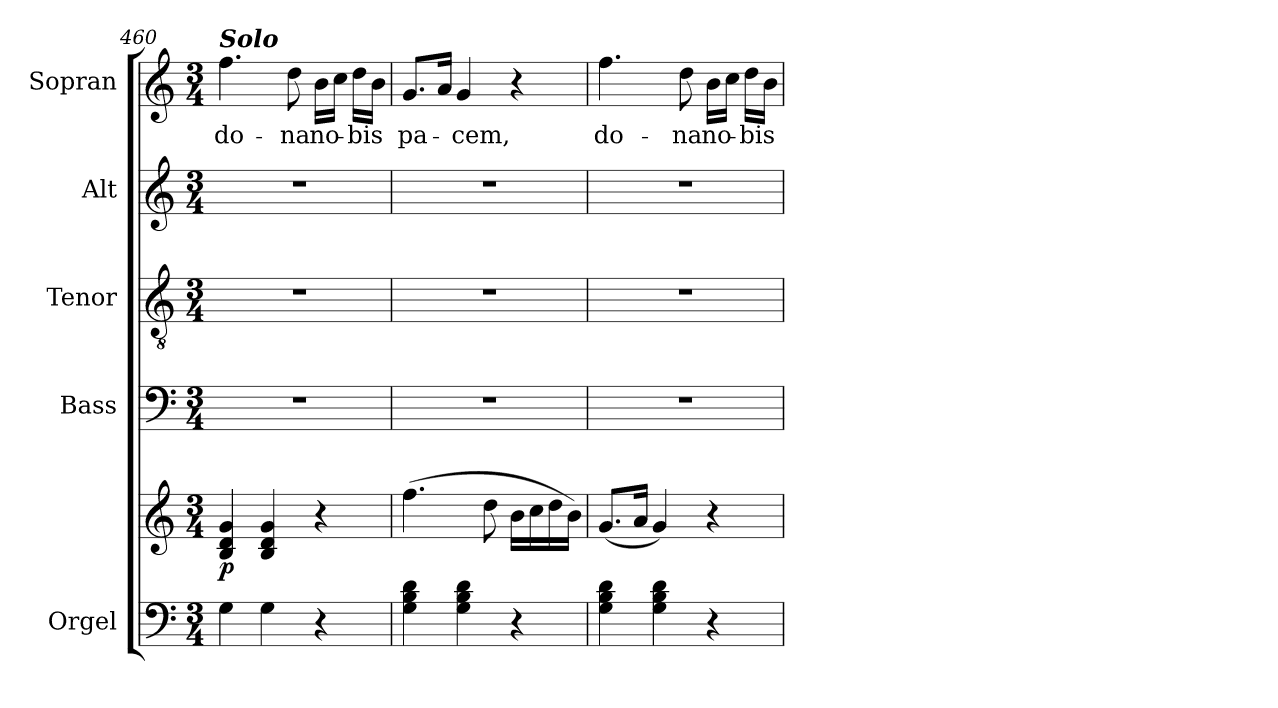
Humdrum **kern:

**kern	**kern	**dynam	**kern	**kern	**kern	**kern	**text
*part5	*part5	*part5	*part4	*part3	*part2	*part1	*part1
*staff6	*staff5	*staff5/6	*staff4	*staff3	*staff2	*staff1	*staff1
*I"Orgel	*	*	*I"Bass	*I"Tenor	*I"Alt	*I"Sopran	*
*I'Org.	*	*	*I'B.	*I'T.	*I'A.	*I'S.	*
*clefF4	*clefG2	*	*clefF4	*clefGv2	*clefG2	*clefG2	*
*k[]	*k[]	*	*k[]	*k[]	*k[]	*k[]	*
*C:	*C:	*	*C:	*C:	*C:	*C:	*
*M3/4	*M3/4	*	*M3/4	*M3/4	*M3/4	*M3/4	*
=460	=460	=460	=460	=460	=460	=460	=460
!	!	!	!	!	!	!LO:TX:a:Bi:t=Solo	!
!	!	!LO:DY:b	!	!	!	!	!LO:LY:b
4G\	4B/ 4d/ 4g/	p	2.r	2.r	2.r	4.ff\	do-
4G\	4B/ 4d/ 4g/	.	.	.	.	.	.
!	!	!	!	!	!	!	!LO:LY:b
.	.	.	.	.	.	8dd\	-na
!	!	!	!	!	!	!	!LO:LY:b
4r	4r	.	.	.	.	16b\LL	no-
.	.	.	.	.	.	16cc\JJ	.
!	!	!	!	!	!	!	!LO:LY:b
.	.	.	.	.	.	16dd\LL	-bis
.	.	.	.	.	.	16b\JJ	.
=461	=461	=461	=461	=461	=461	=461	=461
!	!	!	!	!	!	!	!LO:LY:b
4G\ 4B\ 4d\	(>4.ff\	.	2.r	2.r	2.r	8.g/L	pa-
.	.	.	.	.	.	16a/Jk	.
!	!	!	!	!	!	!	!LO:LY:b
4G\ 4B\ 4d\	.	.	.	.	.	4g/	-cem,
.	8dd\	.	.	.	.	.	.
4r	16b\LL	.	.	.	.	4r	.
.	16cc\	.	.	.	.	.	.
.	16dd\	.	.	.	.	.	.
.	16b\JJ)	.	.	.	.	.	.
=462	=462	=462	=462	=462	=462	=462	=462
!	!	!	!	!	!	!	!LO:LY:b
4G\ 4B\ 4d\	(<8.g/L	.	2.r	2.r	2.r	4.ff\	do-
.	16a/Jk	.	.	.	.	.	.
4G\ 4B\ 4d\	4g/)	.	.	.	.	.	.
!	!	!	!	!	!	!	!LO:LY:b
.	.	.	.	.	.	8dd\	-na
!	!	!	!	!	!	!	!LO:LY:b
4r	4r	.	.	.	.	16b\LL	no-
.	.	.	.	.	.	16cc\JJ	.
!	!	!	!	!	!	!	!LO:LY:b
.	.	.	.	.	.	16dd\LL	-bis
.	.	.	.	.	.	16b\JJ	.
=	=	=	=	=	=	=	=
*-	*-	*-	*-	*-	*-	*-	*-
